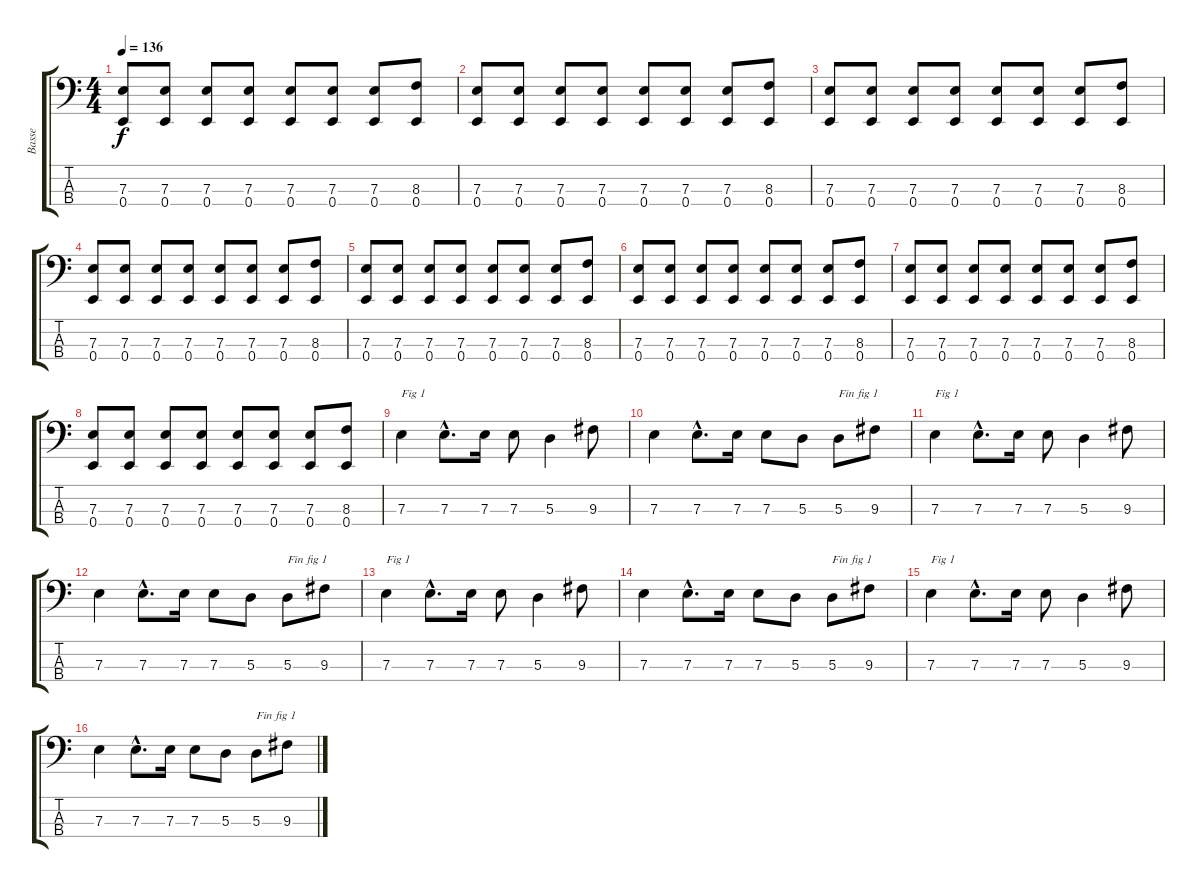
\track ("Basse" "Basse") {instrument electricbasspick}
\staff {score tabs}
\tuning (G2 D2 A1 E1) {hide}
\ts (4 4)
\tempo 136
\clef f4
\ks c
(7.3 0.4).8{dy f} (7.3 0.4).8 (7.3 0.4).8 (7.3 0.4).8 (7.3 0.4).8 (7.3 0.4).8 (7.3 0.4).8 (8.3 0.4).8 |
(7.3 0.4).8 (7.3 0.4).8 (7.3 0.4).8 (7.3 0.4).8 (7.3 0.4).8 (7.3 0.4).8 (7.3 0.4).8 (8.3 0.4).8 |
(7.3 0.4).8 (7.3 0.4).8 (7.3 0.4).8 (7.3 0.4).8 (7.3 0.4).8 (7.3 0.4).8 (7.3 0.4).8 (8.3 0.4).8 |
(7.3 0.4).8 (7.3 0.4).8 (7.3 0.4).8 (7.3 0.4).8 (7.3 0.4).8 (7.3 0.4).8 (7.3 0.4).8 (8.3 0.4).8 |
(7.3 0.4).8 (7.3 0.4).8 (7.3 0.4).8 (7.3 0.4).8 (7.3 0.4).8 (7.3 0.4).8 (7.3 0.4).8 (8.3 0.4).8 |
(7.3 0.4).8 (7.3 0.4).8 (7.3 0.4).8 (7.3 0.4).8 (7.3 0.4).8 (7.3 0.4).8 (7.3 0.4).8 (8.3 0.4).8 |
(7.3 0.4).8 (7.3 0.4).8 (7.3 0.4).8 (7.3 0.4).8 (7.3 0.4).8 (7.3 0.4).8 (7.3 0.4).8 (8.3 0.4).8 |
(7.3 0.4).8 (7.3 0.4).8 (7.3 0.4).8 (7.3 0.4).8 (7.3 0.4).8 (7.3 0.4).8 (7.3 0.4).8 (8.3 0.4).8 |
7.3.4{txt "Fig 1"} 7.3{hac}.8{d} 7.3.16 7.3.8 5.3.4 9.3.8 |
7.3.4 7.3{hac}.8{d} 7.3.16 7.3.8 5.3.8 5.3.8{txt "Fin fig 1"} 9.3.8 |
7.3.4{txt "Fig 1"} 7.3{hac}.8{d} 7.3.16 7.3.8 5.3.4 9.3.8 |
7.3.4 7.3{hac}.8{d} 7.3.16 7.3.8 5.3.8 5.3.8{txt "Fin fig 1"} 9.3.8 |
7.3.4{txt "Fig 1"} 7.3{hac}.8{d} 7.3.16 7.3.8 5.3.4 9.3.8 |
7.3.4 7.3{hac}.8{d} 7.3.16 7.3.8 5.3.8 5.3.8{txt "Fin fig 1"} 9.3.8 |
7.3.4{txt "Fig 1"} 7.3{hac}.8{d} 7.3.16 7.3.8 5.3.4 9.3.8 |
7.3.4 7.3{hac}.8{d} 7.3.16 7.3.8 5.3.8 5.3.8{txt "Fin fig 1"} 9.3.8
